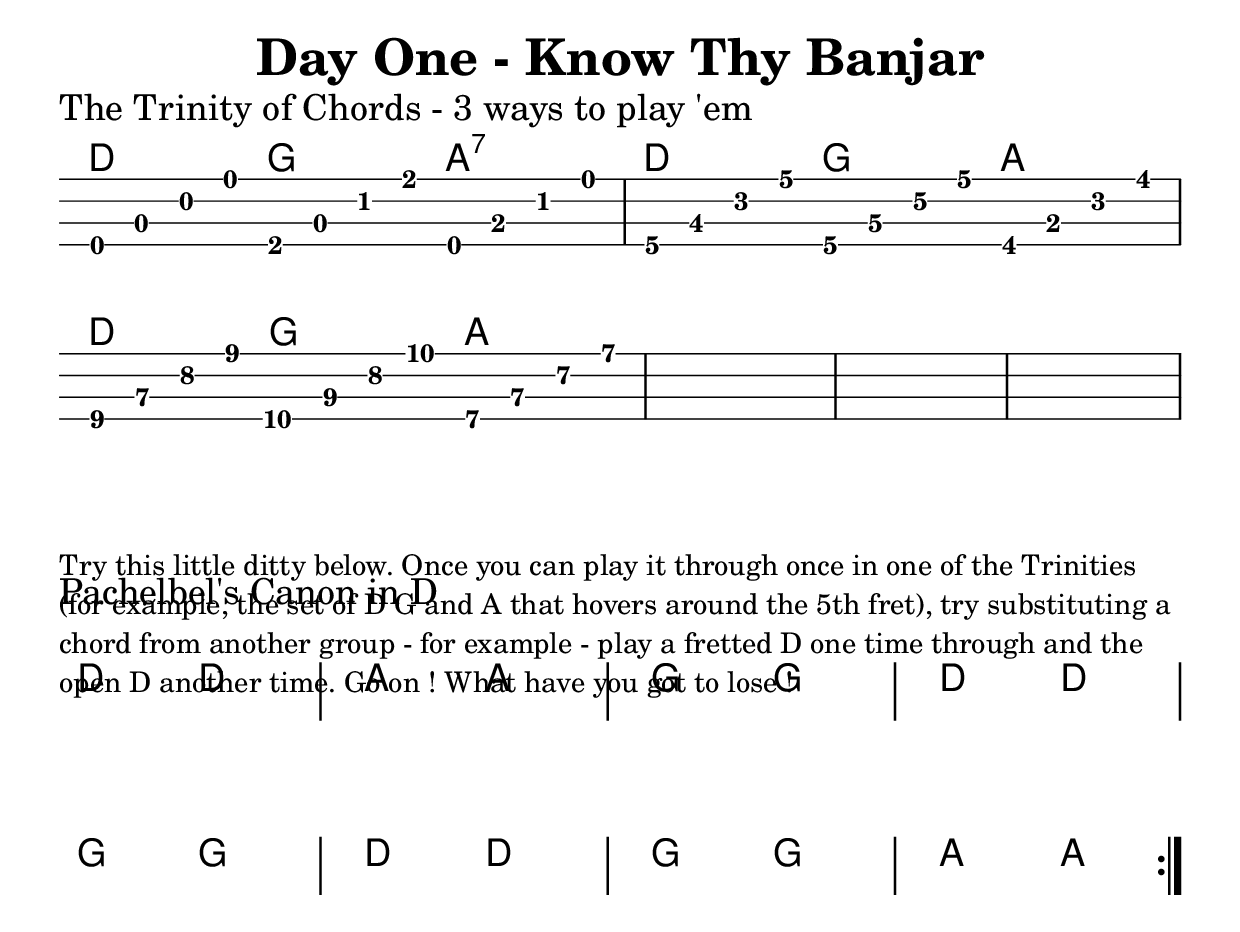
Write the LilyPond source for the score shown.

\version "2.8"
\include "english.ly"
\header {
  title = "Day One - Know Thy Banjar"
}
#(set-global-staff-size 28)
\paper { 
   indent = 0\cm
}
dOpen = \markup \override #'(fret-diagram-details . (
  (fret-count . 5)
)) 
\fret-diagram-terse #"o;o;o;o;"
gOpen = \markup \override #'(fret-diagram-details . (
  (number-type . roman-lower) 
  (finger-code . in-dot)
  (fret-count . 5) 
  (string-count . 4)
))
\fret-diagram-verbose #'( 
	(place-fret 4 2 2)
	(open 3)
	(place-fret 2 1 1)
	(place-fret 1 2 3)
)
	
aOpen = \markup \override #'(fret-diagram-details . (
  (number-type . roman-lower) 
  (finger-code . in-dot)
  (fret-count . 5) 
  (string-count . 4)
))
\fret-diagram-verbose #'( 
	(open 4)
	(place-fret 3 2 2)
	(place-fret 2 1 1)
	(open 1)
)

dFive = \markup \override #'(fret-diagram-details . (
  (fret-count . 5)
  (number-type . arabic) 
  (finger-code . in-dot) 
  (string-count . 4)
))
\fret-diagram-verbose #'( 
	(place-fret 4 5 3)
	(place-fret 3 4 2)
	(place-fret 2 3 1)
	(place-fret 1 5 4)
)

gFive = \markup \override #'(fret-diagram-details . (
  (fret-count . 5)
  (string-count . 4)
  (barre-type . straight)
  (finger-code . in-dot) 
))
\fret-diagram-verbose #'( 
  (place-fret 4 5 3)
	(barre 4 1 5)
  (place-fret 1 5 3)
)

aFive = \markup \override #'(fret-diagram-details . (
  (fret-count . 5)
  (string-count . 4)
  (finger-code . in-dot) 
))
\fret-diagram-verbose #'( 
  (place-fret 4 4 3)
  (place-fret 3 2 1)
  (place-fret 2 3 2)
  (place-fret 1 4 4)
)

dSeven = \markup \override #'(fret-diagram-details . (
  (fret-count . 5)
  (string-count . 4)
  (finger-code . in-dot) 
))
\fret-diagram-verbose #'( 
  (place-fret 4 9 3)
  (place-fret 3 7 1)
  (place-fret 2 8 2)
  (place-fret 1 9 4)
)

gSeven = \markup \override #'(fret-diagram-details . (
  (fret-count . 3)
  (finger-code . in-dot) 
  (string-count . 4)
))
% to use an 'invisible' fretted string to 'anchor' at fret 7 instead of 8
%   (place-fret 5 7 3)   
\fret-diagram-verbose #'( 
	(place-fret 4 10 3)
	(place-fret 3 9 2)
	(place-fret 2 8 1)
	(place-fret 1 10 4)
)

aSeven = \markup \override #'(fret-diagram-details . (
  (fret-count . 5)
  (string-count . 4)
  (barre-type . straight)
  (finger-code . in-dot) 
))
\fret-diagram-verbose #'( 
  (place-fret 4 7 1)
	(barre 4 1 7)
  (place-fret 1 7 1)
)

% We include which octave a note like so: g'
% We include the string number like so :  g'\5
% We indicate a hammer-on or pull-off with a slur: a( b\3)
% We indicate right hand fingers: g'-T
% We dont need to specify which fret, the program determines that from the 
% pitch, and if we gave it a string, it uses that as well
mynotes = {
			% open, cowboy position
            a,8 d fs a
            b,\4 d\3 g\2 b\1
            a, e\3 g\2 a\1

 			% first closed position at 5
            d\4 fs\3 a\2 d'\1
            d\4 g\3 b\2 d'\1
            cs\4 e\3 a\2 cs'\1

  			% 2nd closed position at 7
            fs\4 a\3 d'\2 fs'\1
            g\4 b\3 d'\2 g'\1
            e\4 a\3 cs'\2 e'\1

	        r1.*3
}	

myfrets = { 
	s2^\dOpen   s2^\gOpen   s2^\aOpen 
	s2^\dFive   s2^\gFive   s2^\aFive \break
	s2^\dSeven  s2^\gSeven  s2^\aSeven   
} 

mychords = \chordmode{
   d2 g a:7
   d2 g a
   d g a
}


\markup {  \larger "The Trinity of Chords - 3 ways to play 'em" \hspace #0 }
\new Score {
<<
  \new ChordNames { 	\mychords }
  \new TabStaff \with {
  	\remove Time_signature_engraver 
    \remove "Bar_number_engraver"
  } 
  {
    \time 3/2
    \set TabStaff.stringTunings = #'(-3 -6 -10 -15)
     \override Staff.Clef #'stencil = ##f 
    <<
    \myfrets
    \mynotes
    >>
  }
>>
} % new Score
\layout { 
 \context {
    \Score
    \remove "Bar_number_engraver"
  }
}
% % % % % % % % % % Yo quiero Pachelbel ! % % % % % % % % % % 
\markup \hspace #3
\markup \smaller \wordwrap {
  Try this little ditty below. Once you can play it through
  once in one of the Trinities (for example, the set of D G and A that hovers around the 5th fret), try substituting a chord from another group - for example - play a fretted D one time through and the open D another time. Go on ! What
  have you got to lose !
}
\markup \hspace #0
\markup \larger "Pachelbel's Canon in D"
\markup \hspace #0
\score {
  \new ChordNames \with {
    \override BarLine #'bar-size = #4
    \consists Bar_engraver
    \remove Time_signature_engraver
    \remove Bar_number_engraver
   }
  \chordmode {     
	    d2 d2   a2 a2    g2 g2   d2 d2  \break
	  g2 g2   d2 d2    g2 g2   a2 a2  \bar ":|"
  }
}
